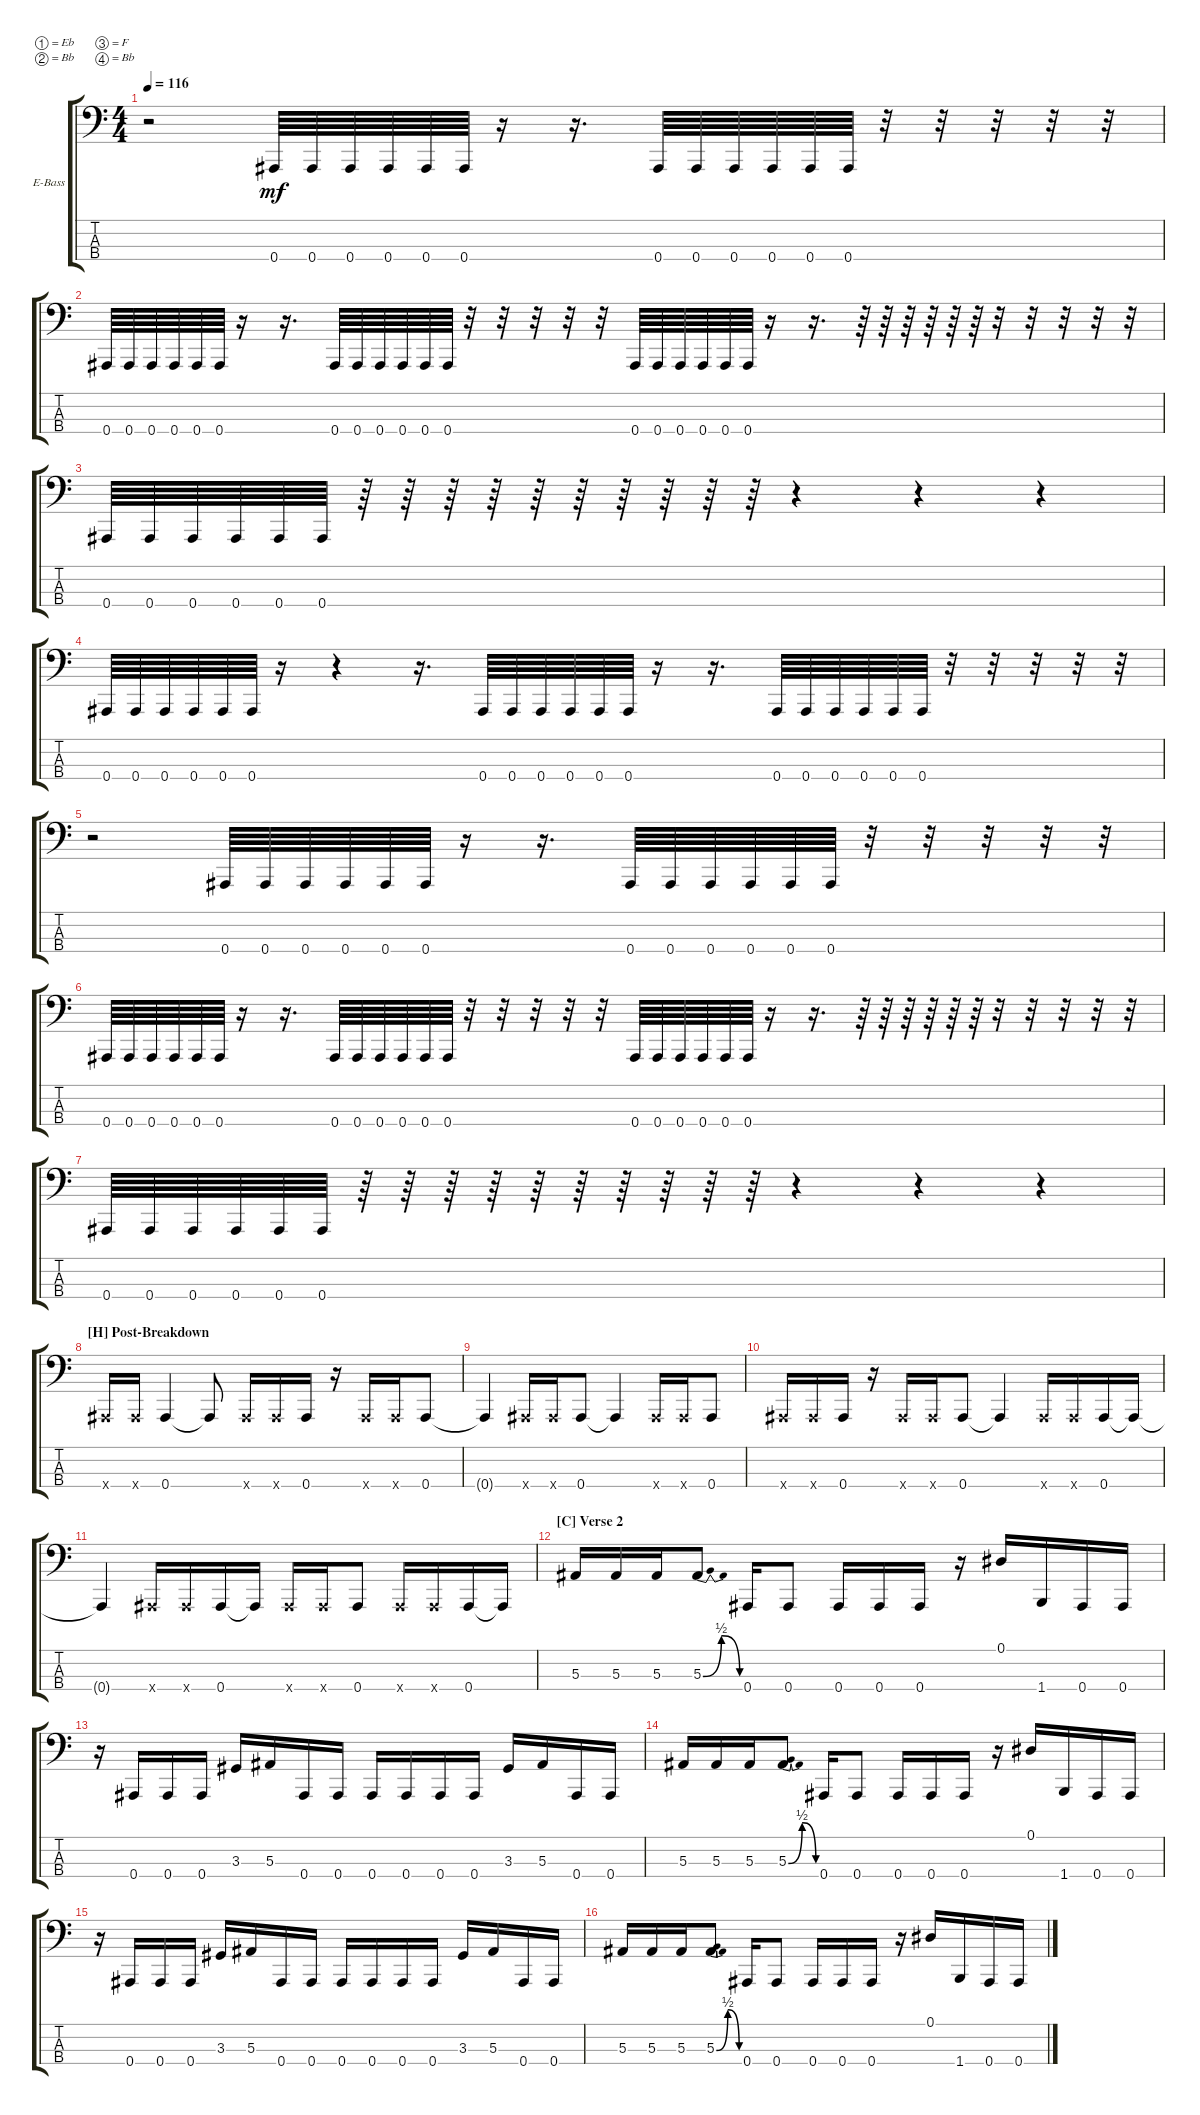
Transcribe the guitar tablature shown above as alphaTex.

\defaultSystemsLayout 4
\bracketExtendMode groupsimilarinstruments
\firstSystemTrackNameOrientation horizontal
\otherSystemsTrackNameOrientation horizontal
\track ("Electric Bass" "E-Bass") {instrument electricbassfinger}
\staff {score tabs}
\tuning (Eb2 Bb1 F1 Bb0)
\ts (4 4)
\tempo 116
\clef f4
\ks c
r.2{dy mf} 0.4.64 0.4.64 0.4.64 0.4.64 0.4.64 0.4.64 r.16 r.16{d} 0.4.64 0.4.64 0.4.64 0.4.64 0.4.64 0.4.64 r.32 r.32 r.32 r.32 r.32 |
0.4.64 0.4.64 0.4.64 0.4.64 0.4.64 0.4.64 r.16 r.16{d} 0.4.64 0.4.64 0.4.64 0.4.64 0.4.64 0.4.64 r.32 r.32 r.32 r.32 r.32 0.4.64 0.4.64 0.4.64 0.4.64 0.4.64 0.4.64 r.16 r.16{d} r.64 r.64 r.64 r.64 r.64 r.64 r.32 r.32 r.32 r.32 r.32 |
0.4.64 0.4.64 0.4.64 0.4.64 0.4.64 0.4.64 r.64 r.64 r.64 r.64 r.64 r.64 r.64 r.64 r.64 r.64 r.4 r.4 r.4 |
0.4.64 0.4.64 0.4.64 0.4.64 0.4.64 0.4.64 r.16 r.4 r.16{d} 0.4.64 0.4.64 0.4.64 0.4.64 0.4.64 0.4.64 r.16 r.16{d} 0.4.64 0.4.64 0.4.64 0.4.64 0.4.64 0.4.64 r.32 r.32 r.32 r.32 r.32 |
r.2 0.4.64 0.4.64 0.4.64 0.4.64 0.4.64 0.4.64 r.16 r.16{d} 0.4.64 0.4.64 0.4.64 0.4.64 0.4.64 0.4.64 r.32 r.32 r.32 r.32 r.32 |
0.4.64 0.4.64 0.4.64 0.4.64 0.4.64 0.4.64 r.16 r.16{d} 0.4.64 0.4.64 0.4.64 0.4.64 0.4.64 0.4.64 r.32 r.32 r.32 r.32 r.32 0.4.64 0.4.64 0.4.64 0.4.64 0.4.64 0.4.64 r.16 r.16{d} r.64 r.64 r.64 r.64 r.64 r.64 r.32 r.32 r.32 r.32 r.32 |
0.4.64 0.4.64 0.4.64 0.4.64 0.4.64 0.4.64 r.64 r.64 r.64 r.64 r.64 r.64 r.64 r.64 r.64 r.64 r.4 r.4 r.4 |
\section ("H" "Post-Breakdown")
0.4{x}.16 0.4{x}.16 0.4.4 0.4{t}.8 0.4{x}.16 0.4{x}.16 0.4.16 r.16 0.4{x}.16 0.4{x}.16 0.4.8 |
0.4{t}.4 0.4{x}.16 0.4{x}.16 0.4.8 0.4{t}.4 0.4{x}.16 0.4{x}.16 0.4.8 |
0.4{x}.16 0.4{x}.16 0.4.16 r.16 0.4{x}.16 0.4{x}.16 0.4.8 0.4{t}.4 0.4{x}.16 0.4{x}.16 0.4.16 0.4{t}.16 |
0.4{t}.4 0.4{x}.16 0.4{x}.16 0.4.16 0.4{t}.16 0.4{x}.16 0.4{x}.16 0.4.8 0.4{x}.16 0.4{x}.16 0.4.16 0.4{t}.16 |
\section ("C" "Verse 2")
5.3.16 5.3.16 5.3.16 5.3{be (bendrelease 0 0 9.6 2 20.4 2 30 0)}.8 0.4.16 0.4.8 0.4.16 0.4.16 0.4.16 r.16 0.1.16 1.4.16 0.4.16 0.4.16 |
r.16 0.4.16 0.4.16 0.4.16 3.3.16 5.3.16 0.4.16 0.4.16 0.4.16 0.4.16 0.4.16 0.4.16 3.3.16 5.3.16 0.4.16 0.4.16 |
5.3.16 5.3.16 5.3.16 5.3{be (bendrelease 0 0 9.6 2 20.4 2 30 0)}.8 0.4.16 0.4.8 0.4.16 0.4.16 0.4.16 r.16 0.1.16 1.4.16 0.4.16 0.4.16 |
r.16 0.4.16 0.4.16 0.4.16 3.3.16 5.3.16 0.4.16 0.4.16 0.4.16 0.4.16 0.4.16 0.4.16 3.3.16 5.3.16 0.4.16 0.4.16 |
5.3.16 5.3.16 5.3.16 5.3{be (bendrelease 0 0 9.6 2 20.4 2 30 0)}.8 0.4.16 0.4.8 0.4.16 0.4.16 0.4.16 r.16 0.1.16 1.4.16 0.4.16 0.4.16
